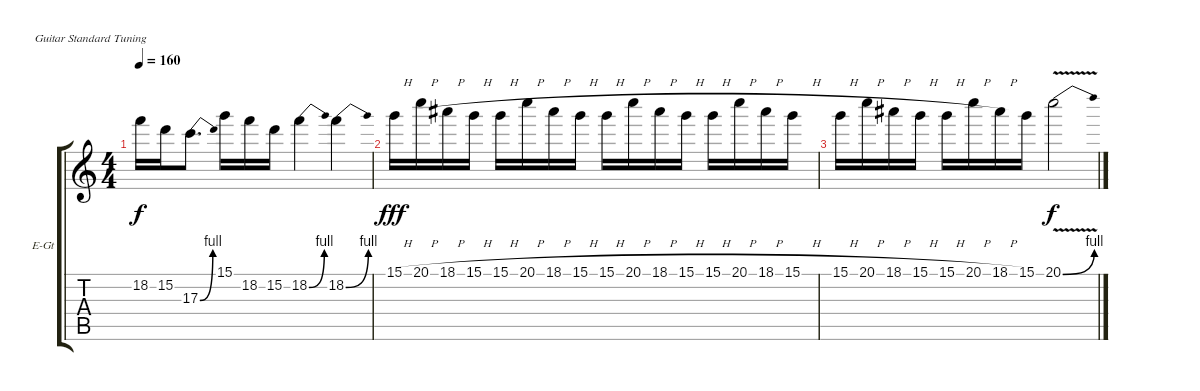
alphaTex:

\bracketExtendMode groupsimilarinstruments
\firstSystemTrackNameOrientation horizontal
\otherSystemsTrackNameOrientation horizontal
\track ("Spur 2" "E-Gt") {instrument overdrivenguitar}
\staff {score tabs}
\tuning (E4 B3 G3 D3 A2 E2)
\ts (4 4)
\tempo 160
\clef g2
\ks c
18.2.16{dy f} 15.2.16 17.3{be (bend 0 0 60 4)}.8{d} 15.1.16 18.2.16 15.2.16 18.2{be (bend 0 0 15 4)}.4 18.2{be (bend 0 0 15 4)}.4 |
15.1{h}.16{dy fff} 20.1{h}.16 18.1{h}.16 15.1{h}.16 15.1{h}.16 20.1{h}.16 18.1{h}.16 15.1{h}.16 15.1{h}.16 20.1{h}.16 18.1{h}.16 15.1{h}.16 15.1{h}.16 20.1{h}.16 18.1{h}.16 15.1{h}.16 |
15.1{h}.16 20.1{h}.16 18.1{h}.16 15.1{h}.16 15.1{h}.16 20.1{h}.16 18.1{h}.16 15.1.16 20.1{be (bend 0 0 15 4) v}.2{dy f}
